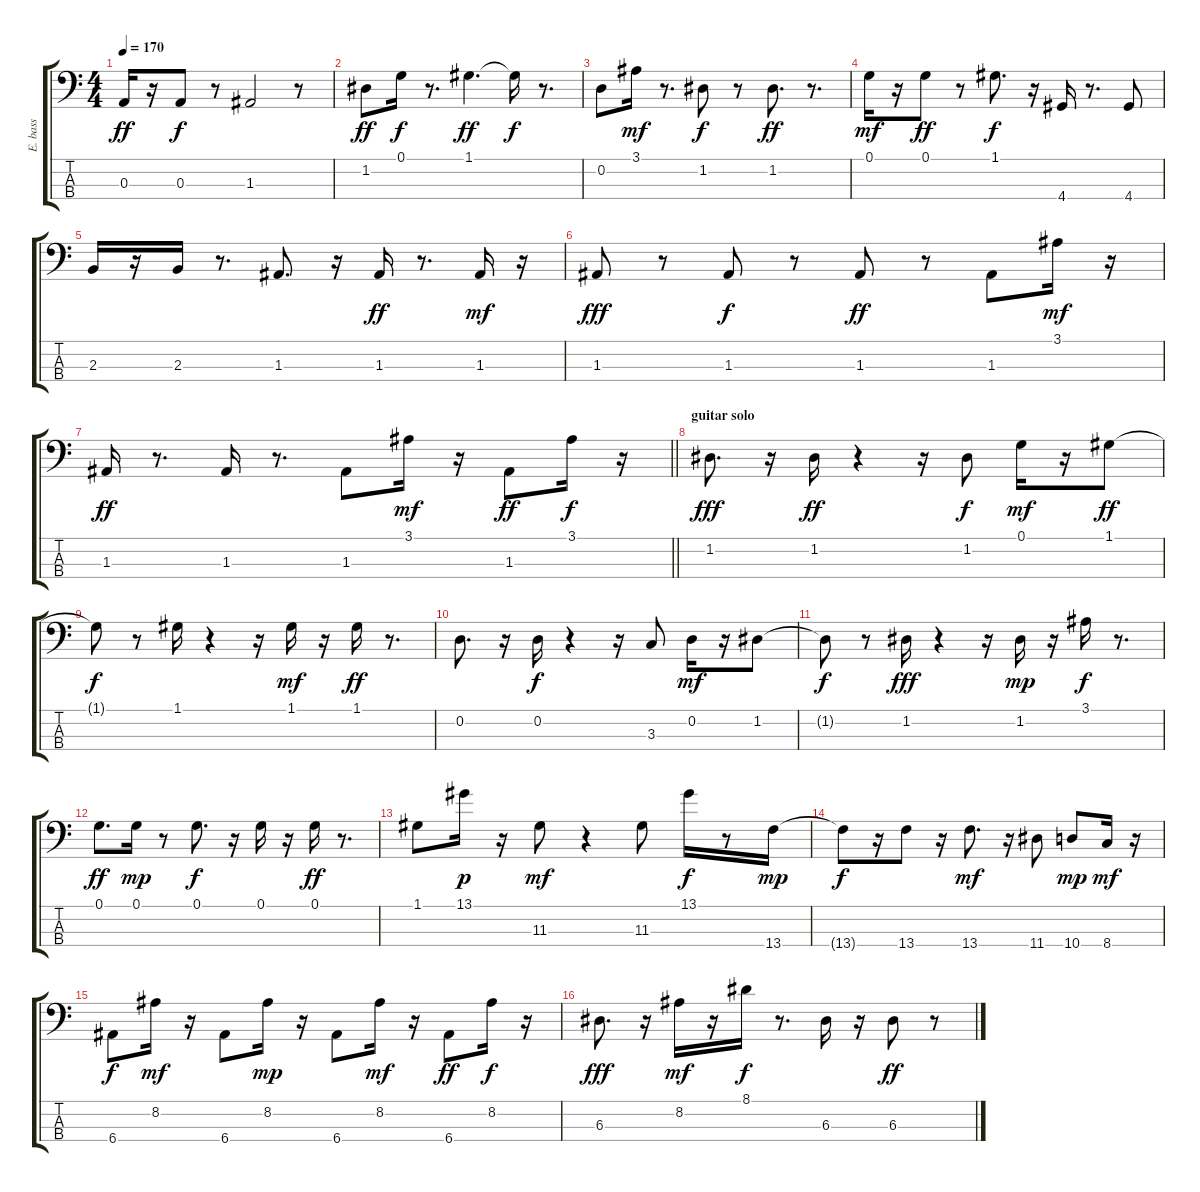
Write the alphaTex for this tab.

\track ("E. bass" "E. bass") {instrument electricbassfinger}
\staff {score tabs}
\tuning (G2 D2 A1 E1) {hide}
\ts (4 4)
\tempo 170
\clef f4
\ks c
0.3.16{dy ff} r.16 0.3.8{dy f} r.8 1.3.2 r.8 |
1.2.8{dy ff} 0.1.16{dy f} r.8{d} 1.1.4{d dy ff} 1.1{t}.16{dy f} r.8{d} |
0.2.8 3.1.16{dy mf} r.8{d} 1.2.8{dy f} r.8 1.2.8{d dy ff} r.8{d} |
0.1.16{dy mf} r.16 0.1.8{dy ff} r.8 1.1.8{d dy f} r.16 4.4.16 r.8{d} 4.4.8 |
2.3.16 r.16 2.3.16 r.8{d} 1.3.8{d} r.16 1.3.16{dy ff} r.8{d} 1.3.16{dy mf} r.16 |
1.3.8{dy fff} r.8 1.3.8{dy f} r.8 1.3.8{dy ff} r.8 1.3.8 3.1.16{dy mf} r.16 |
\barLineRight lightlight
1.3.16{dy ff} r.8{d} 1.3.16 r.8{d} 1.3.8 3.1.16{dy mf} r.16 1.3.8{dy ff} 3.1.16{dy f} r.16 |
\section ("" "guitar solo")
1.2.8{d dy fff} r.16 1.2.16{dy ff} r.4 r.16 1.2.8{dy f} 0.1.16{dy mf} r.16 1.1.8{dy ff} |
1.1{t}.8{dy f} r.8 1.1.16 r.4 r.16 1.1.16{dy mf} r.16 1.1.16{dy ff} r.8{d} |
0.2.8{d} r.16 0.2.16{dy f} r.4 r.16 3.3.8 0.2.16{dy mf} r.16 1.2.8 |
1.2{t}.8{dy f} r.8 1.2.16{dy fff} r.4 r.16 1.2.16{dy mp} r.16 3.1.16{dy f} r.8{d} |
0.1.8{d dy ff} 0.1.16{dy mp} r.8 0.1.8{d dy f} r.16 0.1.16 r.16 0.1.16{dy ff} r.8{d} |
1.1.8 13.1.16{dy p} r.16 11.3.8{dy mf} r.4 11.3.8 13.1.16{dy f} r.8 13.4.16{dy mp} |
13.4{t}.8{dy f} r.16 13.4.8 r.16 13.4.8{d dy mf} r.16 11.4.8 10.4.8{dy mp} 8.4.16{dy mf} r.16 |
6.4.8{dy f} 8.2.16{dy mf} r.16 6.4.8 8.2.16{dy mp} r.16 6.4.8 8.2.16{dy mf} r.16 6.4.8{dy ff} 8.2.16{dy f} r.16 |
6.3.8{d dy fff} r.16 8.2.16{dy mf} r.16 8.1.16{dy f} r.8{d} 6.3.16 r.16 6.3.8{dy ff} r.8
